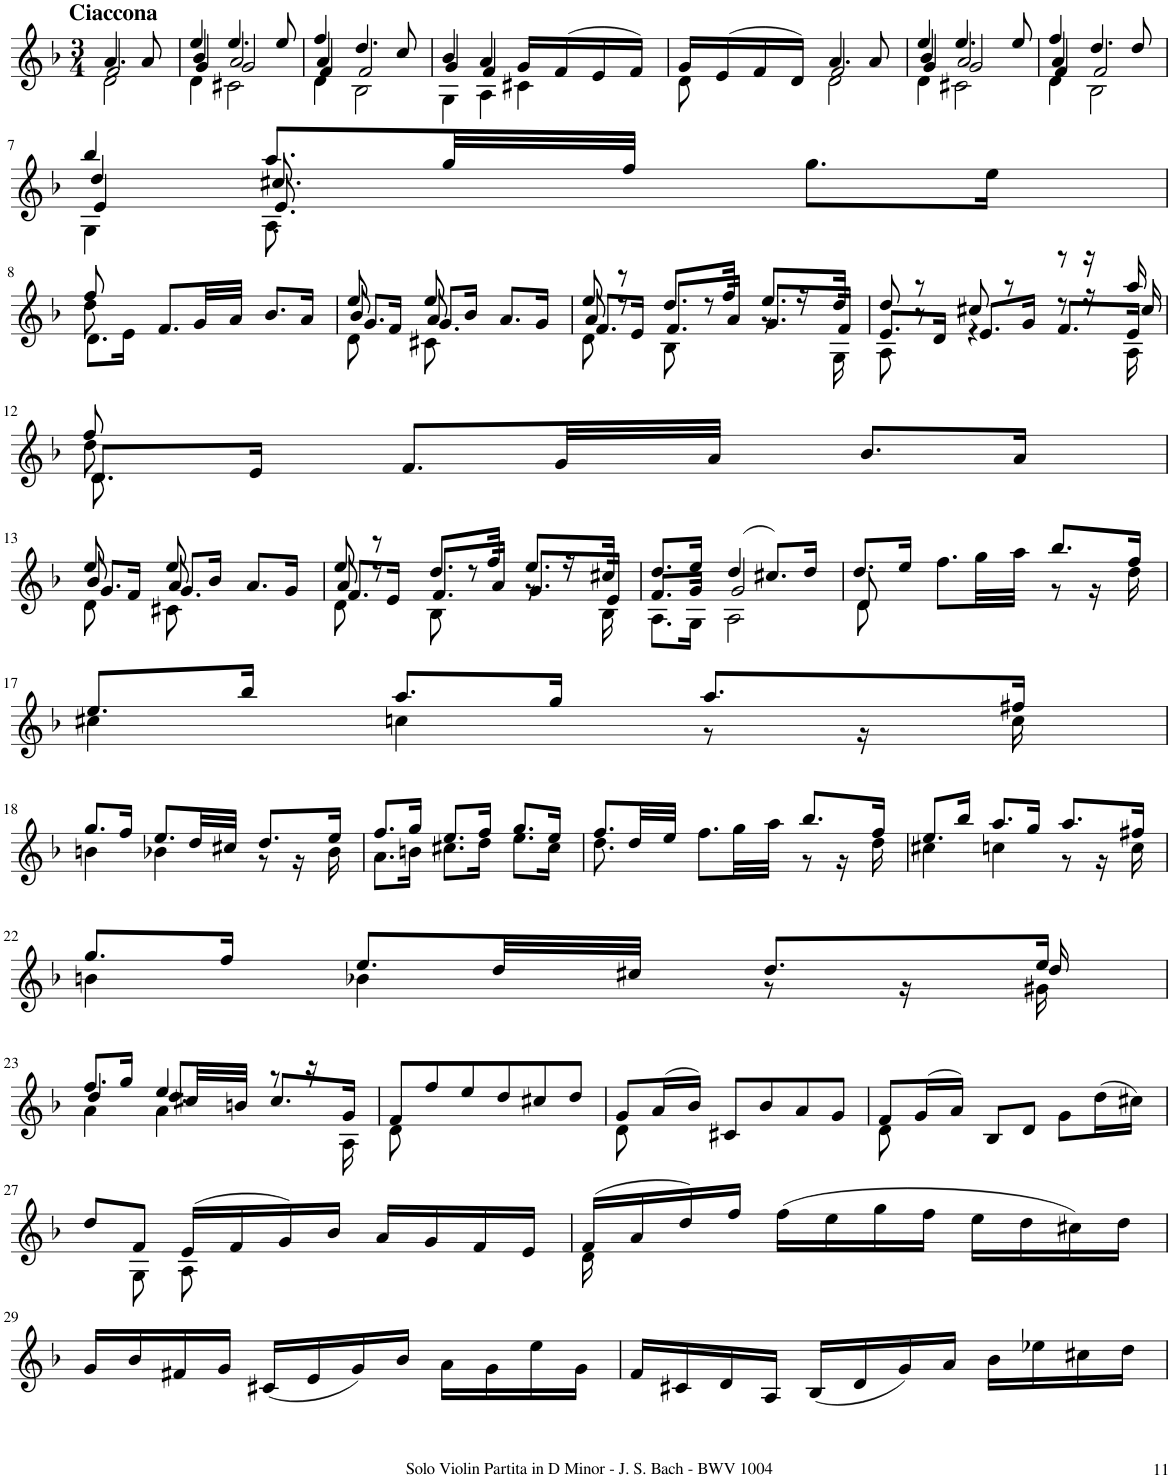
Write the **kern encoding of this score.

**kern
*part1
*staff1
*I"Violin
*I'Vln.
!!LO:PB:g=z
*clefG2
*k[b-]
*M3/4
=
*^
*	*^
!LO:TX:a:B:t=Ciaccona	!	!
4.a/	2d\	2f/
8a/	.	.
=1	=1	=1
*	*	*^
4ee/	4b-/	4g/	4d\
4.ee/	2a/	2g/	2c#X\
8ee/	.	.	.
=2	=2	=2	=2
4ff/	4d\	4a/	4f/
4.dd/	2B-\	2f/	2ryy
8cc/	.	.	.
*	*	*v	*v
=3	=3	=3
4b-/	4G\	4g/
4a/	4A\	4f/
16g/LL	4c#X\	4ryy
(16f/	.	.
16e/	.	.
16f/JJ)	.	.
=4	=4	=4
16g/LL	8d\	4ryy
(16e/	.	.
16f/	8ryy	.
16d/JJ)	.	.
4.a/	2d\	2f/
8a/	.	.
=5	=5	=5
*	*	*^
4ee/	4b-/	4g/	4d\
4.ee/	2a/	2g/	2c#X\
8ee/	.	.	.
=6	=6	=6	=6
4ff/	4d\	4a/	4f/
4.dd/	2B-\	2f/	2ryy
8dd/	.	.	.
!!LO:LB:g=z	!!	!!	!!
=7	=7	=7	=7
4bb-/	4G\	4dd/	4e/
8.aa/L	8.A\	8.cc#X/	8.e/
32gg/LL	16ryy	16ryy	16ryy
32ff/JJJ	.	.	.
8.gg\L	4ryy	4ryy	4ryy
16ee\Jk	.	.	.
*	*	*v	*v
!!LO:LB:g=z
=8	=8	=8
8.d\L	8ff/	8dd\
.	16ryy	16ryy
16e\Jk	16ryy	16ryy
8.f/L	4ryy	4ryy
32g/LL	.	.
32a/JJJ	.	.
8.b-/L	4ryy	4ryy
16a/Jk	.	.
=9	=9	=9
*	*	*^
8.g/L	8ee/	8b-/	8d\
.	8ryy	8ryy	8ryy
16f/Jk	.	.	.
8.g/L	8ee/	8a/	8c#X\
.	8ryy	8ryy	8ryy
16b-/Jk	.	.	.
8.a/L	4ryy	4ryy	4ryy
16g/Jk	.	.	.
=10	=10	=10	=10
8ee/	8d\	8.f/L	8a/
8r	8r	.	8ryy
.	.	16e/Jk	.
8.dd/L	8B-\	8.f/L	4ryy
.	8r	.	.
16ff/Jk	.	16a/Jk	.
8.ee/L	8r	8.g/L	4ryy
.	16r	.	.
16dd/Jk	16G\	16f/Jk	.
=11	=11	=11	=11
8dd/	8A\	8.e/L	2ryy
8r	8r	.	.
.	.	16d/Jk	.
8cc#X/	4r	8.e/L	.
8r	.	.	.
.	.	16g/Jk	.
8r	8r	8.f/L	8.ryy
16r	16r	.	.
16aa/	16A\	16e/Jk	16cc#/
!!LO:LB:g=z	!!	!!	!!
=12	=12	=12	=12
8.d/L	8ff/	8dd\	8.d\
.	16ryy	16ryy	.
16e/Jk	16ryy	16ryy	16ryy
8.f/L	4ryy	4ryy	4ryy
32g/LL	.	.	.
32a/JJJ	.	.	.
8.b-/L	4ryy	4ryy	4ryy
16a/Jk	.	.	.
!!LO:LB:g=z	!!	!!	!!
=13	=13	=13	=13
8.g/L	8ee/	8b-/	8d\
.	8ryy	8ryy	8ryy
16f/Jk	.	.	.
8.g/L	8ee/	8a/	8c#X\
.	8ryy	8ryy	8ryy
16b-/Jk	.	.	.
8.a/L	4ryy	4ryy	4ryy
16g/Jk	.	.	.
=14	=14	=14	=14
8ee/	8d\	8.f/L	8a/
8r	8r	.	8ryy
.	.	16e/Jk	.
8.dd/L	8B-\	8.f/L	4ryy
.	8r	.	.
16ff/Jk	.	16a/Jk	.
8.ee/L	8r	8.g/L	4ryy
.	16r	.	.
16cc#X/Jk	16B-\	16e/Jk	.
*	*	*v	*v
=15	=15	=15
8.dd/L	8.A\L	8.f/L
16ee/Jk	16G\Jk	16g/Jk
(4dd/	2A\	2g/
8.cc#X/L)	.	.
16dd/Jk	.	.
=16	=16	=16
8.dd/L	8d\	8d/
.	8ryy	8ryy
16ee/Jk	.	.
8.ff\L	4ryy	4ryy
32gg\LL	.	.
32aa\JJJ	.	.
8.bb-/L	8r	4ryy
.	16r	.
16ff/Jk	16dd\	.
*	*v	*v
!!LO:LB:g=z
=17	=17
8.ee/L	4cc#X\
16bb-/Jk	.
8.aa/L	4ccn\
16gg/Jk	.
8.aa/L	8r
.	16r
16ff#X/Jk	16cc\
!!LO:LB:g=z	!!
=18	=18
8.gg/L	4bn\
16ff/Jk	.
8.ee/L	4b-X\
32dd/LL	.
32cc#X/JJJ	.
8.dd/L	8r
.	16r
16ee/Jk	16b-\
=19	=19
8.ff/L	8.a\L
16gg/Jk	16bn\Jk
8.ee/L	8.cc#X\L
16ff/Jk	16dd\Jk
8.gg/L	8.ee\L
16ee/Jk	16cc#\Jk
=20	=20
8.ff/L	8.dd\
32dd/LL	16ryy
32ee/JJJ	.
8.ff\L	4ryy
32gg\LL	.
32aa\JJJ	.
8.bb-/L	8r
.	16r
16ff/Jk	16dd\
=21	=21
8.ee/L	4cc#X\
16bb-/Jk	.
8.aa/L	4ccn\
16gg/Jk	.
8.aa/L	8r
.	16r
16ff#X/Jk	16cc\
!!LO:LB:g=z	!!
=22	=22
*	*^
8.gg/L	4bn\	2ryy
16ff/Jk	.	.
8.ee/L	4b-X\	.
32dd/LL	.	.
32cc#X/JJJ	.	.
8.dd/L	8r	8ryy
.	16r	16ryy
16ee/Jk	16g#X\	16dd/
!!LO:LB:g=z	!!	!!
=23	=23	=23
8.ff/L	4a\	4dd/
16gg/Jk	.	.
4ee/	4a\	8.dd/L
.	.	32cc#X/LL
.	.	32bn/JJJ
4ryy	8r	8.cc#/L
.	16r	.
.	16A\	16g/Jk
*	*v	*v
=24	=24
8f/L	8d\
8ff/	8ryy
8ee/	4ryy
8dd/	.
8cc#X/	4ryy
8dd/J	.
=25	=25
8g/L	8d\
(>16a/L	8ryy
16b-/JJ)	.
8c#X/L	4ryy
8b-/	.
8a/	4ryy
8g/J	.
=26	=26
8f/L	8d\
(>16g/L	8ryy
16a/JJ)	.
8B-/L	4ryy
8d/J	.
8g\L	4ryy
(16dd\L	.
16cc#X\JJ)	.
!!LO:LB:g=z	!!
=27	=27
8dd/L	8ryy
8f/J	8G\
(16e/LL	8A\
16f/	.
16g/)	8ryy
16b-/JJ	.
16a/LL	4ryy
16g/	.
16f/	.
16e/JJ	.
=28	=28
(16f/LL	16d\
16a/	16ryy
16dd/)	8ryy
16ff/JJ	.
(16ff\LL	4ryy
16ee\	.
16gg\	.
16ff\JJ	.
16ee\LL	4ryy
16dd\	.
16cc#X\)	.
16dd\JJ	.
*v	*v
!!LO:LB:g=z
=29
16g/LL
16b-/
16f#X/
16g/JJ
(16c#X/LL
16e/
16g/)
16b-/JJ
16a\LL
16g\
16ee\
16g\JJ
=30
16f/LL
16c#X/
16d/
16A/JJ
(16B-/LL
16d/
16g/)
16a/JJ
16b-\LL
16ee-X\
16cc#X\
16dd\JJ
=
*-
